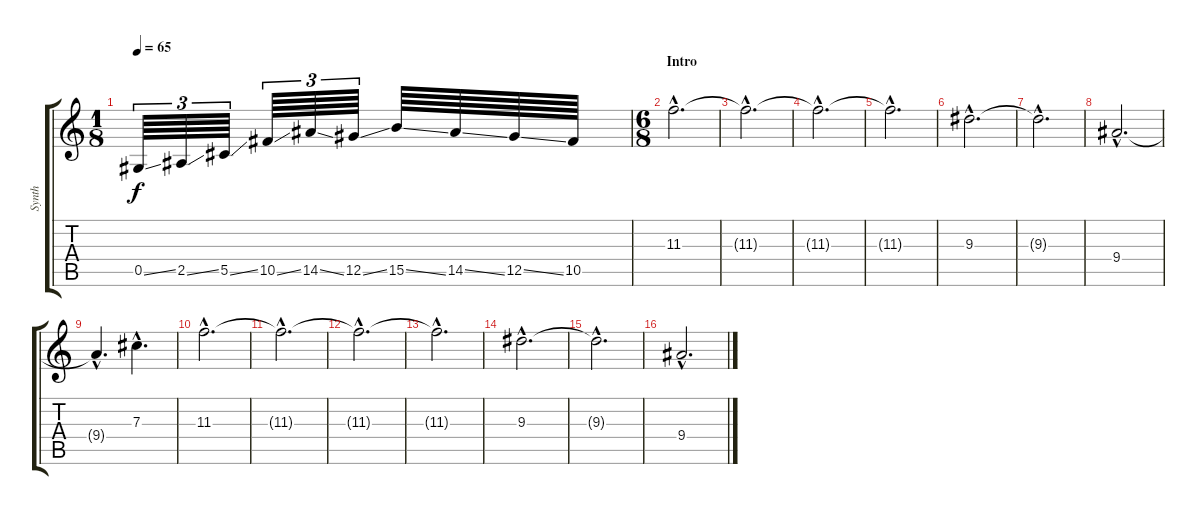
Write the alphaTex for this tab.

\track ("Synth" "Synth") {instrument electricguitarjazz}
\staff {score tabs}
\tuning (Eb4 Bb3 Gb3 Db3 Ab2 Eb2) {hide}
\ts (1 8)
\tempo 65
\clef g2
\ks c
0.5{ss}.64{tu (3 2) dy f instrument electricguitarjazz} 2.5{ss}.64{tu (3 2)} 5.5{ss}.64{tu (3 2)} 10.5{ss}.64{tu (3 2)} 14.5{ss}.64{tu (3 2)} 12.5{ss}.64{tu (3 2)} 15.5{ss}.64 14.5{ss}.64 12.5{ss}.64 10.5.64 |
\ts (6 8)
\section ("" "Intro")
11.3{hac}.2{d} |
11.3{hac t}.2{d} |
11.3{hac t}.2{d} |
11.3{hac t}.2{d} |
9.3{hac}.2{d} |
9.3{hac t}.2{d} |
9.4{hac}.2{d} |
9.4{hac t}.4{d} 7.3{hac}.4{d} |
11.3{hac}.2{d} |
11.3{hac t}.2{d} |
11.3{hac t}.2{d} |
11.3{hac t}.2{d} |
9.3{hac}.2{d} |
9.3{hac t}.2{d} |
9.4{hac}.2{d}
